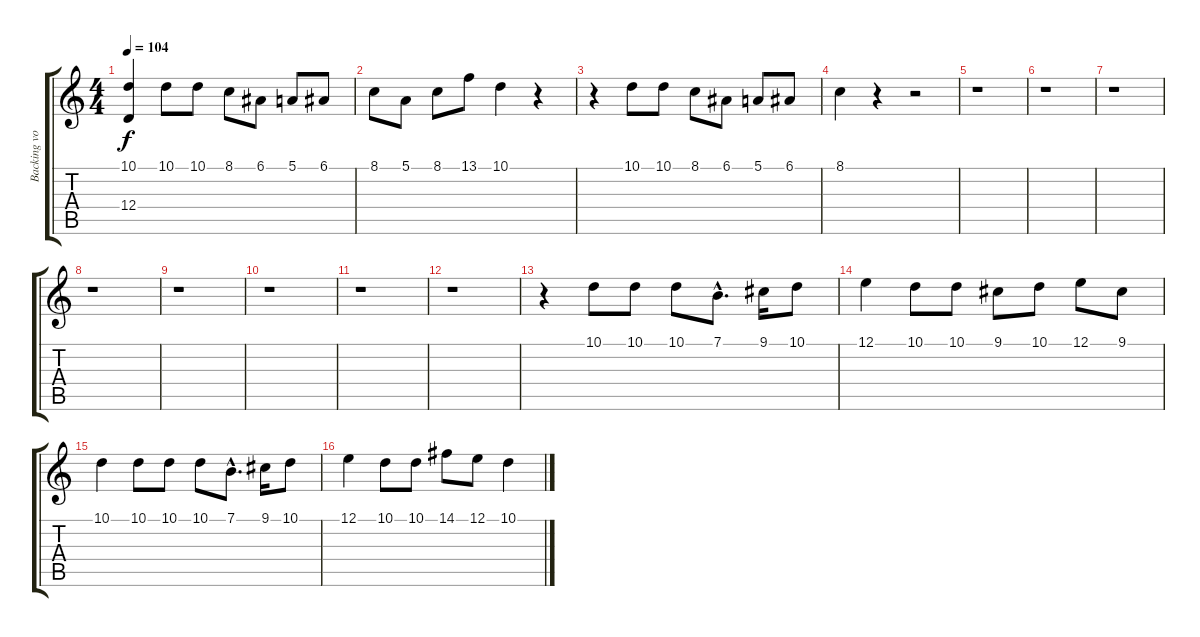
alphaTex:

\track ("Backing vocal" "Backing vo") {instrument frenchhorn}
\staff {score tabs}
\tuning (E4 B3 G3 D3 A2 E2) {hide}
\ts (4 4)
\tempo 104
\clef g2
\ks c
(10.1 12.4).4{dy f} 10.1.8 10.1.8 8.1.8 6.1.8 5.1.8 6.1.8 |
8.1.8 5.1.8 8.1.8 13.1.8 10.1.4 r.4 |
r.4 10.1.8 10.1.8 8.1.8 6.1.8 5.1.8 6.1.8 |
8.1.4 r.4 r.2 |
r.1 |
r.1 |
r.1 |
r.1 |
r.1 |
r.1 |
r.1 |
r.1 |
r.4 10.1.8 10.1.8 10.1.8 7.1{hac}.8{d} 9.1.16 10.1.8 |
12.1.4 10.1.8 10.1.8 9.1.8 10.1.8 12.1.8 9.1.8 |
10.1.4 10.1.8 10.1.8 10.1.8 7.1{hac}.8{d} 9.1.16 10.1.8 |
12.1.4 10.1.8 10.1.8 14.1.8 12.1.8 10.1.4
